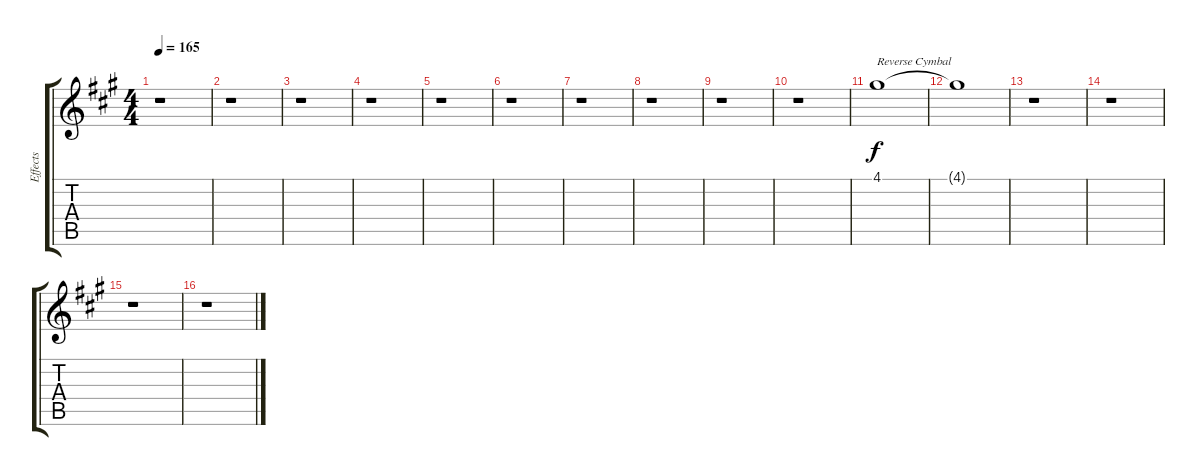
\track ("Effects" "Effects") {instrument electricguitarmuted}
\staff {score tabs}
\tuning (E4 B3 G3 D3 A2 E2) {hide}
\ts (4 4)
\tempo 165
\clef g2
\ks a
r.1{dy f instrument electricguitarmuted} |
r.1 |
r.1 |
r.1 |
r.1 |
r.1 |
r.1 |
r.1 |
r.1 |
r.1 |
4.1.1{txt "Reverse Cymbal" instrument reversecymbal} |
4.1{t}.1 |
r.1 |
r.1 |
r.1 |
r.1
